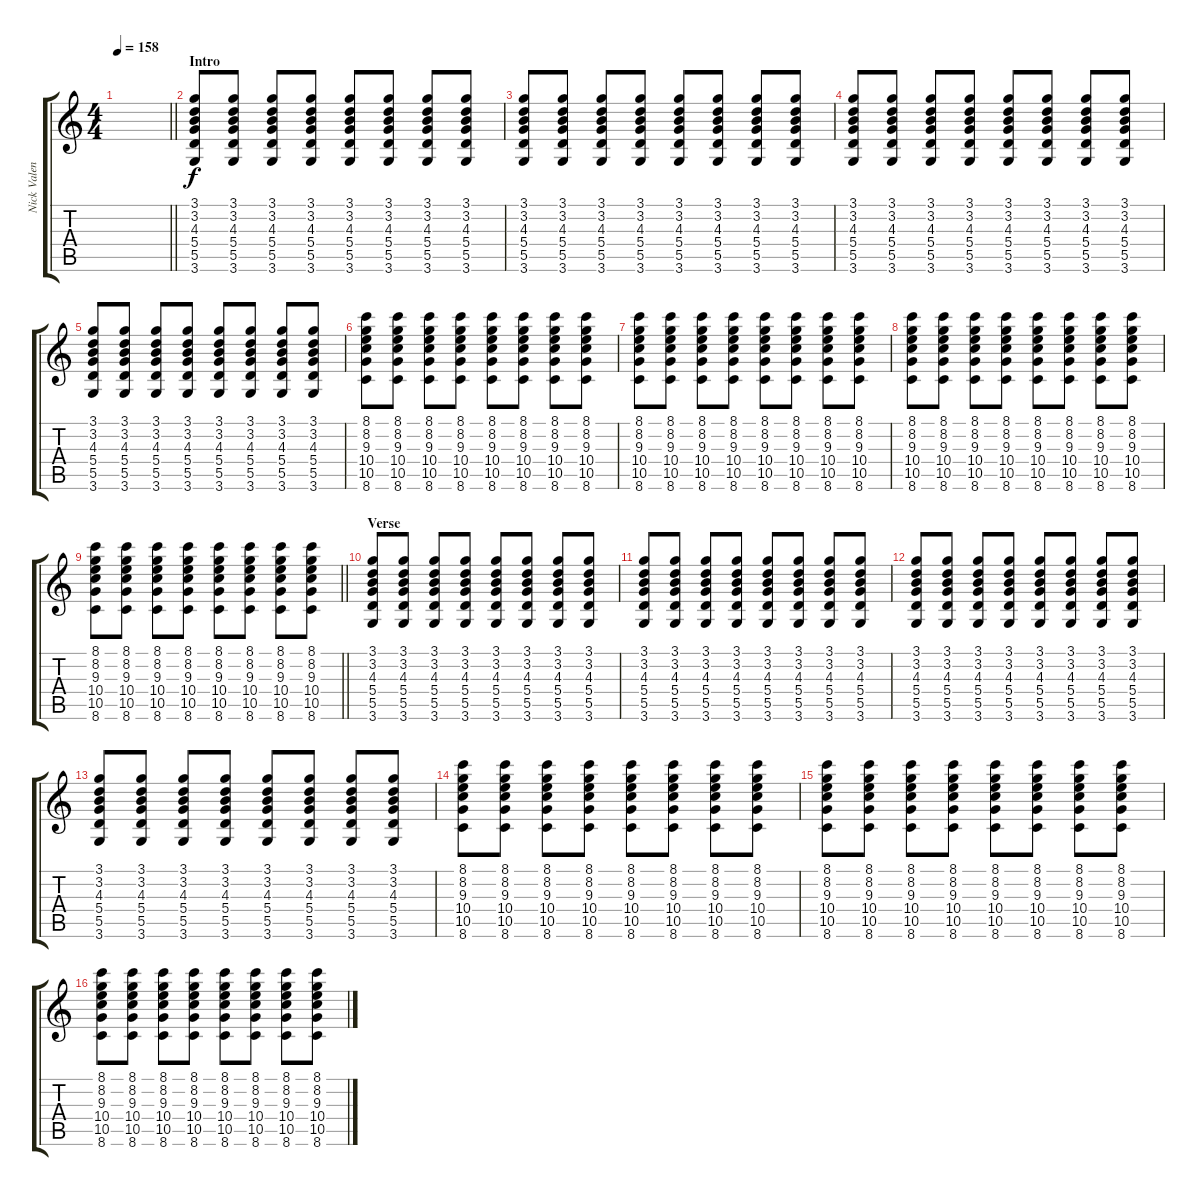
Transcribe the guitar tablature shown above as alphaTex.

\track ("Nick Valensi" "Nick Valen") {instrument overdrivenguitar}
\staff {score tabs}
\tuning (E4 B3 G3 D3 A2 E2) {hide}
\ts (4 4)
\tempo 158
\clef g2
\barLineRight lightlight
\ks c
|
\section ("" "Intro")
(3.1 3.2 4.3 5.4 5.5 3.6).8 (3.1 3.2 4.3 5.4 5.5 3.6).8 (3.1 3.2 4.3 5.4 5.5 3.6).8 (3.1 3.2 4.3 5.4 5.5 3.6).8 (3.1 3.2 4.3 5.4 5.5 3.6).8 (3.1 3.2 4.3 5.4 5.5 3.6).8 (3.1 3.2 4.3 5.4 5.5 3.6).8 (3.1 3.2 4.3 5.4 5.5 3.6).8 |
(3.1 3.2 4.3 5.4 5.5 3.6).8 (3.1 3.2 4.3 5.4 5.5 3.6).8 (3.1 3.2 4.3 5.4 5.5 3.6).8 (3.1 3.2 4.3 5.4 5.5 3.6).8 (3.1 3.2 4.3 5.4 5.5 3.6).8 (3.1 3.2 4.3 5.4 5.5 3.6).8 (3.1 3.2 4.3 5.4 5.5 3.6).8 (3.1 3.2 4.3 5.4 5.5 3.6).8 |
(3.1 3.2 4.3 5.4 5.5 3.6).8 (3.1 3.2 4.3 5.4 5.5 3.6).8 (3.1 3.2 4.3 5.4 5.5 3.6).8 (3.1 3.2 4.3 5.4 5.5 3.6).8 (3.1 3.2 4.3 5.4 5.5 3.6).8 (3.1 3.2 4.3 5.4 5.5 3.6).8 (3.1 3.2 4.3 5.4 5.5 3.6).8 (3.1 3.2 4.3 5.4 5.5 3.6).8 |
(3.1 3.2 4.3 5.4 5.5 3.6).8 (3.1 3.2 4.3 5.4 5.5 3.6).8 (3.1 3.2 4.3 5.4 5.5 3.6).8 (3.1 3.2 4.3 5.4 5.5 3.6).8 (3.1 3.2 4.3 5.4 5.5 3.6).8 (3.1 3.2 4.3 5.4 5.5 3.6).8 (3.1 3.2 4.3 5.4 5.5 3.6).8 (3.1 3.2 4.3 5.4 5.5 3.6).8 |
(8.1 8.2 9.3 10.4 10.5 8.6).8 (8.1 8.2 9.3 10.4 10.5 8.6).8 (8.1 8.2 9.3 10.4 10.5 8.6).8 (8.1 8.2 9.3 10.4 10.5 8.6).8 (8.1 8.2 9.3 10.4 10.5 8.6).8 (8.1 8.2 9.3 10.4 10.5 8.6).8 (8.1 8.2 9.3 10.4 10.5 8.6).8 (8.1 8.2 9.3 10.4 10.5 8.6).8 |
(8.1 8.2 9.3 10.4 10.5 8.6).8 (8.1 8.2 9.3 10.4 10.5 8.6).8 (8.1 8.2 9.3 10.4 10.5 8.6).8 (8.1 8.2 9.3 10.4 10.5 8.6).8 (8.1 8.2 9.3 10.4 10.5 8.6).8 (8.1 8.2 9.3 10.4 10.5 8.6).8 (8.1 8.2 9.3 10.4 10.5 8.6).8 (8.1 8.2 9.3 10.4 10.5 8.6).8 |
(8.1 8.2 9.3 10.4 10.5 8.6).8 (8.1 8.2 9.3 10.4 10.5 8.6).8 (8.1 8.2 9.3 10.4 10.5 8.6).8 (8.1 8.2 9.3 10.4 10.5 8.6).8 (8.1 8.2 9.3 10.4 10.5 8.6).8 (8.1 8.2 9.3 10.4 10.5 8.6).8 (8.1 8.2 9.3 10.4 10.5 8.6).8 (8.1 8.2 9.3 10.4 10.5 8.6).8 |
\barLineRight lightlight
(8.1 8.2 9.3 10.4 10.5 8.6).8 (8.1 8.2 9.3 10.4 10.5 8.6).8 (8.1 8.2 9.3 10.4 10.5 8.6).8 (8.1 8.2 9.3 10.4 10.5 8.6).8 (8.1 8.2 9.3 10.4 10.5 8.6).8 (8.1 8.2 9.3 10.4 10.5 8.6).8 (8.1 8.2 9.3 10.4 10.5 8.6).8 (8.1 8.2 9.3 10.4 10.5 8.6).8 |
\section ("" "Verse")
(3.1 3.2 4.3 5.4 5.5 3.6).8 (3.1 3.2 4.3 5.4 5.5 3.6).8 (3.1 3.2 4.3 5.4 5.5 3.6).8 (3.1 3.2 4.3 5.4 5.5 3.6).8 (3.1 3.2 4.3 5.4 5.5 3.6).8 (3.1 3.2 4.3 5.4 5.5 3.6).8 (3.1 3.2 4.3 5.4 5.5 3.6).8 (3.1 3.2 4.3 5.4 5.5 3.6).8 |
(3.1 3.2 4.3 5.4 5.5 3.6).8 (3.1 3.2 4.3 5.4 5.5 3.6).8 (3.1 3.2 4.3 5.4 5.5 3.6).8 (3.1 3.2 4.3 5.4 5.5 3.6).8 (3.1 3.2 4.3 5.4 5.5 3.6).8 (3.1 3.2 4.3 5.4 5.5 3.6).8 (3.1 3.2 4.3 5.4 5.5 3.6).8 (3.1 3.2 4.3 5.4 5.5 3.6).8 |
(3.1 3.2 4.3 5.4 5.5 3.6).8 (3.1 3.2 4.3 5.4 5.5 3.6).8 (3.1 3.2 4.3 5.4 5.5 3.6).8 (3.1 3.2 4.3 5.4 5.5 3.6).8 (3.1 3.2 4.3 5.4 5.5 3.6).8 (3.1 3.2 4.3 5.4 5.5 3.6).8 (3.1 3.2 4.3 5.4 5.5 3.6).8 (3.1 3.2 4.3 5.4 5.5 3.6).8 |
(3.1 3.2 4.3 5.4 5.5 3.6).8 (3.1 3.2 4.3 5.4 5.5 3.6).8 (3.1 3.2 4.3 5.4 5.5 3.6).8 (3.1 3.2 4.3 5.4 5.5 3.6).8 (3.1 3.2 4.3 5.4 5.5 3.6).8 (3.1 3.2 4.3 5.4 5.5 3.6).8 (3.1 3.2 4.3 5.4 5.5 3.6).8 (3.1 3.2 4.3 5.4 5.5 3.6).8 |
(8.1 8.2 9.3 10.4 10.5 8.6).8 (8.1 8.2 9.3 10.4 10.5 8.6).8 (8.1 8.2 9.3 10.4 10.5 8.6).8 (8.1 8.2 9.3 10.4 10.5 8.6).8 (8.1 8.2 9.3 10.4 10.5 8.6).8 (8.1 8.2 9.3 10.4 10.5 8.6).8 (8.1 8.2 9.3 10.4 10.5 8.6).8 (8.1 8.2 9.3 10.4 10.5 8.6).8 |
(8.1 8.2 9.3 10.4 10.5 8.6).8 (8.1 8.2 9.3 10.4 10.5 8.6).8 (8.1 8.2 9.3 10.4 10.5 8.6).8 (8.1 8.2 9.3 10.4 10.5 8.6).8 (8.1 8.2 9.3 10.4 10.5 8.6).8 (8.1 8.2 9.3 10.4 10.5 8.6).8 (8.1 8.2 9.3 10.4 10.5 8.6).8 (8.1 8.2 9.3 10.4 10.5 8.6).8 |
(8.1 8.2 9.3 10.4 10.5 8.6).8 (8.1 8.2 9.3 10.4 10.5 8.6).8 (8.1 8.2 9.3 10.4 10.5 8.6).8 (8.1 8.2 9.3 10.4 10.5 8.6).8 (8.1 8.2 9.3 10.4 10.5 8.6).8 (8.1 8.2 9.3 10.4 10.5 8.6).8 (8.1 8.2 9.3 10.4 10.5 8.6).8 (8.1 8.2 9.3 10.4 10.5 8.6).8
